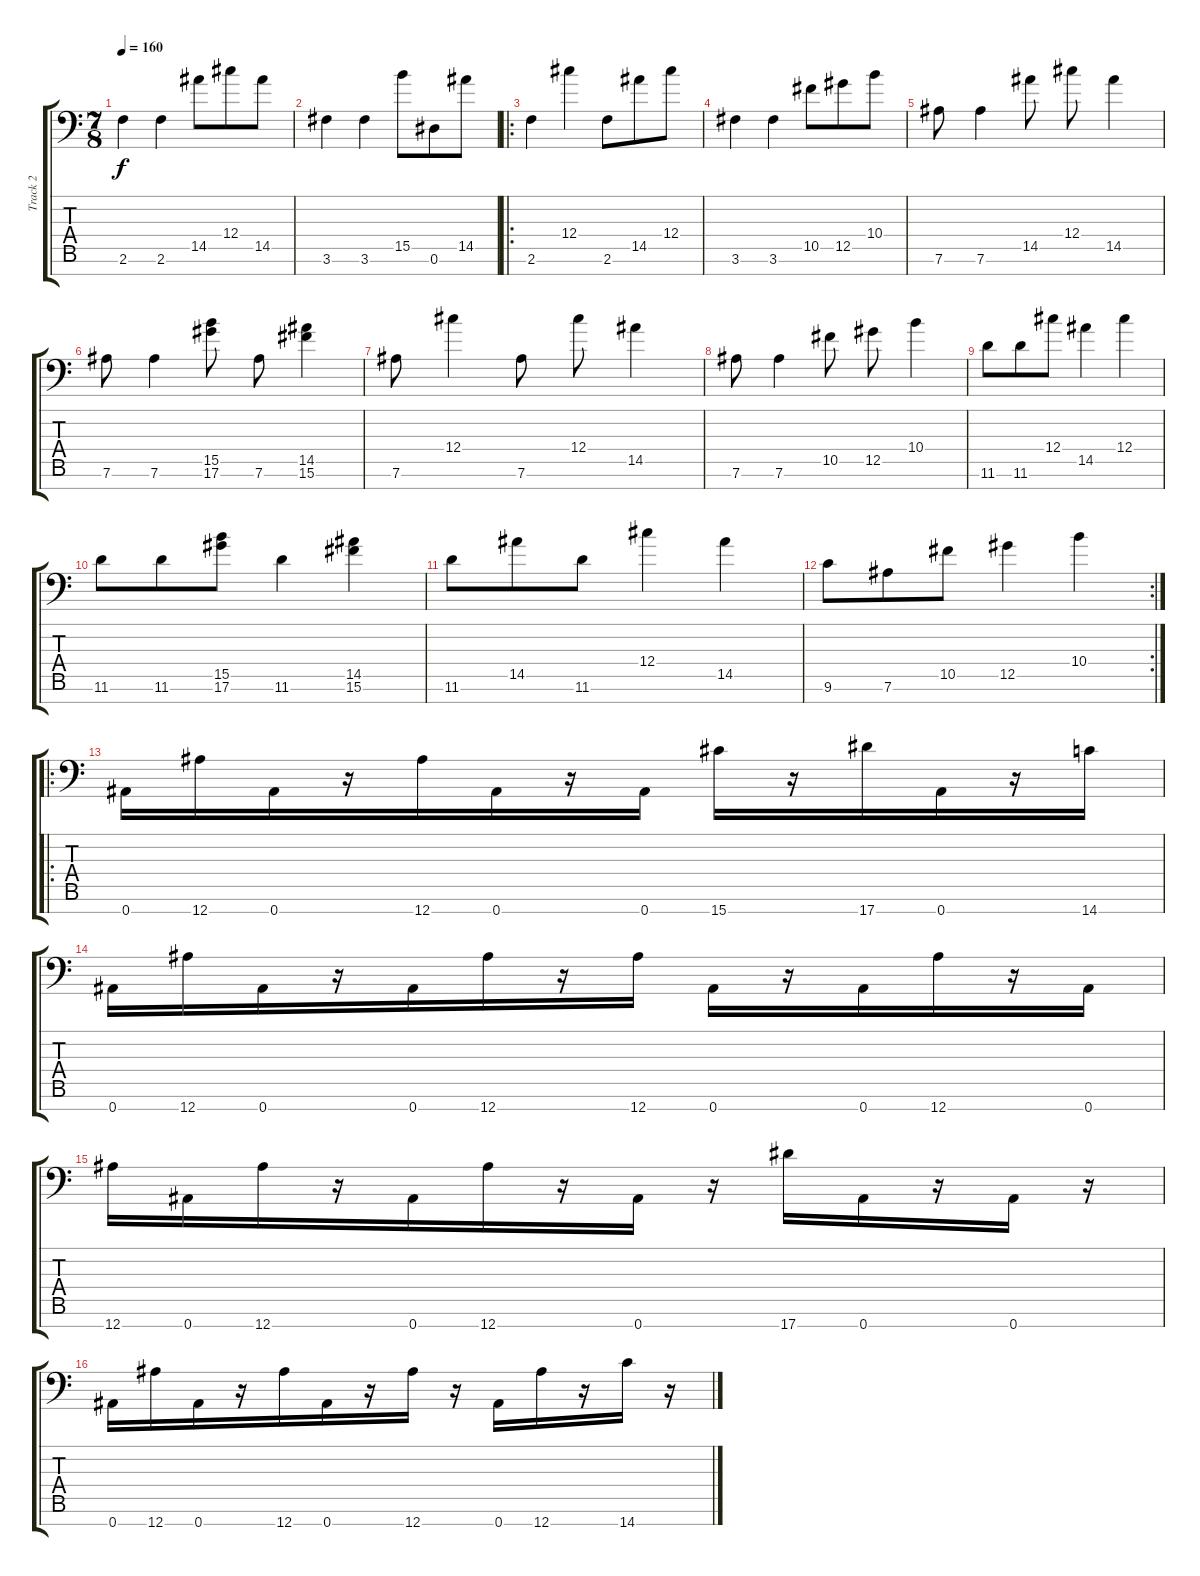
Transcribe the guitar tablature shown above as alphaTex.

\track ("Track 2" "Track 2") {instrument distortionguitar}
\staff {score tabs}
\tuning (Eb4 Bb3 Gb3 Db3 Ab2 Eb2 Bb1) {hide}
\ts (7 8)
\tempo 160
\clef f4
\ks c
2.6.4{dy f} 2.6.4 14.5.8 12.4.8 14.5.8 |
3.6.4 3.6.4 15.5.8 0.6.8 14.5.8 |
\ro
2.6.4 12.4.4 2.6.8 14.5.8 12.4.8 |
3.6.4 3.6.4 10.5.8 12.5.8 10.4.8 |
7.6.8 7.6.4 14.5.8 12.4.8 14.5.4 |
7.6.8 7.6.4 (15.5 17.6).8 7.6.8 (14.5 15.6).4 |
7.6.8 12.4.4 7.6.8 12.4.8 14.5.4 |
7.6.8 7.6.4 10.5.8 12.5.8 10.4.4 |
11.6.8 11.6.8 12.4.8 14.5.4 12.4.4 |
11.6.8 11.6.8 (15.5 17.6).8 11.6.4 (14.5 15.6).4 |
11.6.8 14.5.8 11.6.8 12.4.4 14.5.4 |
\rc 2
9.6.8 7.6.8 10.5.8 12.5.4 10.4.4 |
\ro
0.7.16 12.7.16 0.7.16 r.16 12.7.16 0.7.16 r.16 0.7.16 15.7.16 r.16 17.7.16 0.7.16 r.16 14.7.16 |
0.7.16 12.7.16 0.7.16 r.16 0.7.16 12.7.16 r.16 12.7.16 0.7.16 r.16 0.7.16 12.7.16 r.16 0.7.16 |
12.7.16 0.7.16 12.7.16 r.16 0.7.16 12.7.16 r.16 0.7.16 r.16 17.7.16 0.7.16 r.16 0.7.16 r.16 |
0.7.16 12.7.16 0.7.16 r.16 12.7.16 0.7.16 r.16 12.7.16 r.16 0.7.16 12.7.16 r.16 14.7.16 r.16
